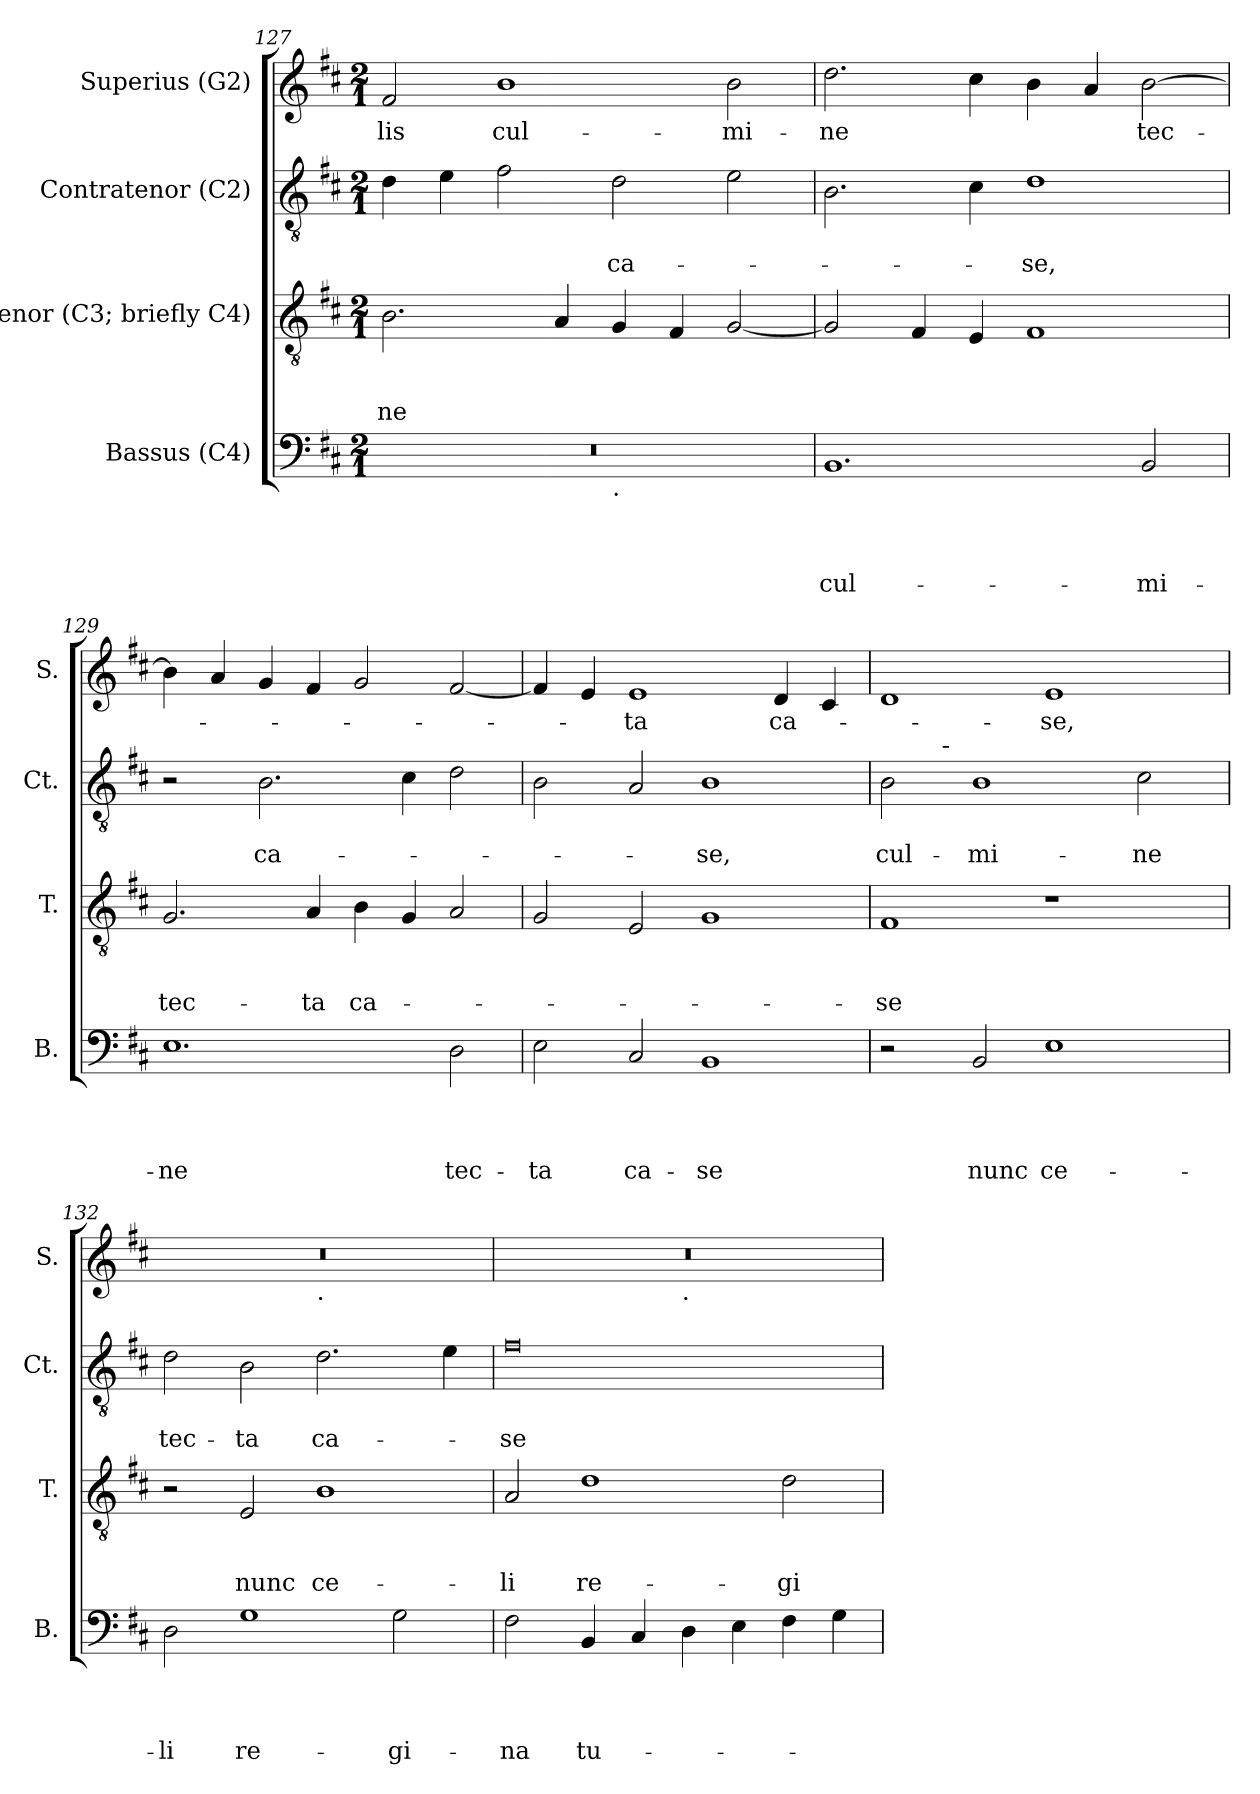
**kern	**text	**text	**text	**text	**kern	**text	**text	**text	**kern	**text	**text	**kern	**text
*part4	*part4	*part4	*part4	*part4	*part3	*part3	*part3	*part3	*part2	*part2	*part2	*part1	*part1
*staff4	*staff4	*staff4	*staff4	*staff4	*staff3	*staff3	*staff3	*staff3	*staff2	*staff2	*staff2	*staff1	*staff1
*I"Bassus (C4)	*	*	*	*	*I"Tenor (C3; briefly C4)	*	*	*	*I"Contratenor (C2)	*	*	*I"Superius (G2)	*
*I'B.	*	*	*	*	*I'T.	*	*	*	*I'Ct.	*	*	*I'S.	*
!!LO:LB:g=z
*clefF4	*	*	*	*	*clefGv2	*	*	*	*clefGv2	*	*	*clefG2	*
*k[f#c#]	*	*	*	*	*k[f#c#]	*	*	*	*k[f#c#]	*	*	*k[f#c#]	*
*D:	*	*	*	*	*D:	*	*	*	*D:	*	*	*D:	*
*M2/1	*	*	*	*	*M2/1	*	*	*	*M2/1	*	*	*M2/1	*
=127	=127	=127	=127	=127	=127	=127	=127	=127	=127	=127	=127	=127	=127
!	!	!	!	!	!	!	!	!LO:LY:b	!	!	!	!	!LO:LY:b
*^	*	*	*	*	*	*	*	*	*	*	*	*	*
0r	1ryy	.	.	.	.	2.B\	.	.	-ne	4d\	.	.	2f#/	-lis
.	.	.	.	.	.	.	.	.	.	4e\	.	.	.	.
!	!	!	!	!	!	!	!	!	!	!	!	!	!	!LO:LY:b
.	.	.	.	.	.	.	.	.	.	2f#\	.	.	1b	cul-
.	.	.	.	.	.	4A/	.	.	.	.	.	.	.	.
!	!LO:TX:b:t=.	!	!	!	!	!	!	!	!	!	!	!	!	!
!	!	!	!	!	!	!	!	!	!	!	!	!LO:LY:b	!	!
.	1ryy	.	.	.	.	4G/	.	.	.	2d\	.	ca-	.	.
.	.	.	.	.	.	4F#/	.	.	.	.	.	.	.	.
!	!	!	!	!	!	!	!	!	!	!	!	!	!	!LO:LY:b
.	.	.	.	.	.	[<2G/	.	.	.	2e\	.	.	2b\	-mi-
=128	=128	=128	=128	=128	=128	=128	=128	=128	=128	=128	=128	=128	=128	=128
!	!	!	!	!	!LO:LY:b	!	!	!	!	!	!	!	!	!LO:LY:b
*v	*v	*	*	*	*	*	*	*	*	*	*	*	*	*
1.BB	.	.	.	cul-	2G/]	.	.	.	2.B\	.	.	2.dd\	-ne
.	.	.	.	.	4F#/	.	.	.	.	.	.	.	.
.	.	.	.	.	4E/	.	.	.	4c#\	.	.	4cc#\	.
!	!	!	!	!	!	!	!	!	!	!	!LO:LY:b	!	!
.	.	.	.	.	1F#	.	.	.	1d	.	-se,	4b\	.
.	.	.	.	.	.	.	.	.	.	.	.	4a/	.
!	!	!	!	!LO:LY:b	!	!	!	!	!	!	!	!	!LO:LY:b
2BB/	.	.	.	-mi-	.	.	.	.	.	.	.	[>2b\	tec-
=129	=129	=129	=129	=129	=129	=129	=129	=129	=129	=129	=129	=129	=129
!	!	!	!	!LO:LY:b	!	!	!	!LO:LY:b	!	!	!	!	!
1.E	.	.	.	-ne	2.G/	.	.	tec-	2r	.	.	4b\]	.
.	.	.	.	.	.	.	.	.	.	.	.	4a/	.
!	!	!	!	!	!	!	!	!	!	!	!LO:LY:b	!	!
.	.	.	.	.	.	.	.	.	2.B\	.	ca-	4g/	.
!	!	!	!	!	!	!	!	!LO:LY:b	!	!	!	!	!
.	.	.	.	.	4A/	.	.	-ta	.	.	.	4f#/	.
!	!	!	!	!	!	!	!	!LO:LY:b	!	!	!	!	!
.	.	.	.	.	4B\	.	.	ca-	.	.	.	2g/	.
.	.	.	.	.	4G/	.	.	.	4c#\	.	.	.	.
!	!	!	!	!LO:LY:b	!	!	!	!	!	!	!	!	!
2D\	.	.	.	tec-	2A/	.	.	.	2d\	.	.	[<2f#/	.
=130	=130	=130	=130	=130	=130	=130	=130	=130	=130	=130	=130	=130	=130
!	!	!	!	!LO:LY:b	!	!	!	!	!	!	!	!	!
2E\	.	.	.	-ta	2G/	.	.	.	2B\	.	.	4f#/]	.
.	.	.	.	.	.	.	.	.	.	.	.	4e/	.
!	!	!	!	!LO:LY:b	!	!	!	!	!	!	!	!	!LO:LY:b
2C#/	.	.	.	ca-	2E/	.	.	.	2A/	.	.	1e	-ta
!	!	!	!	!LO:LY:b	!	!	!	!	!	!	!LO:LY:b	!	!
1BB	.	.	.	-se	1G	.	.	.	1B	.	-se,	.	.
!	!	!	!	!	!	!	!	!	!	!	!	!	!LO:LY:b
.	.	.	.	.	.	.	.	.	.	.	.	4d/	ca-
.	.	.	.	.	.	.	.	.	.	.	.	4c#/	.
!!LO:LB:g=z
=131	=131	=131	=131	=131	=131	=131	=131	=131	=131	=131	=131	=131	=131
!	!	!	!	!	!	!	!	!LO:LY:b	!	!	!LO:LY:b	!	!
*	*	*	*	*	*	*	*	*	*^	*	*	*	*
2r	.	.	.	.	1F#	.	.	-se	2B\	4.ryy	.	cul-	1d	.
!	!	!	!	!	!	!	!	!	!	!LO:TX:a:t=-	!	!	!	!
.	.	.	.	.	.	.	.	.	.	1ryy	.	.	.	.
!	!	!	!	!LO:LY:b	!	!	!	!	!	!	!	!LO:LY:b	!	!
2BB/	.	.	.	nunc	.	.	.	.	1B	.	.	-mi-	.	.
!	!	!	!	!LO:LY:b	!	!	!	!	!	!	!	!	!	!LO:LY:b
1E	.	.	.	ce-	1r	.	.	.	.	.	.	.	1e	-se,
.	.	.	.	.	.	.	.	.	.	2ryy	.	.	.	.
!	!	!	!	!	!	!	!	!	!	!	!	!LO:LY:b	!	!
.	.	.	.	.	.	.	.	.	2c#\	.	.	-ne	.	.
.	.	.	.	.	.	.	.	.	.	8ryy	.	.	.	.
=132	=132	=132	=132	=132	=132	=132	=132	=132	=132	=132	=132	=132	=132	=132
!	!	!	!	!LO:LY:b	!	!	!	!	!	!	!	!LO:LY:b	!	!
*	*	*	*	*	*	*	*	*	*v	*v	*	*	*^	*
2D\	.	.	.	-li	2r	.	.	.	2d\	.	tec-	0r	1ryy	.
!	!	!	!	!LO:LY:b	!	!	!	!LO:LY:b	!	!	!LO:LY:b	!	!	!
1G	.	.	.	re-	2E/	.	.	nunc	2B\	.	-ta	.	.	.
!	!	!	!	!	!	!	!	!	!	!	!	!	!LO:TX:b:t=.	!
!	!	!	!	!	!	!	!	!LO:LY:b	!	!	!LO:LY:b	!	!	!
.	.	.	.	.	1B	.	.	ce-	2.d\	.	ca-	.	1ryy	.
!	!	!	!	!LO:LY:b	!	!	!	!	!	!	!	!	!	!
2G\	.	.	.	-gi-	.	.	.	.	.	.	.	.	.	.
.	.	.	.	.	.	.	.	.	4e\	.	.	.	.	.
=133	=133	=133	=133	=133	=133	=133	=133	=133	=133	=133	=133	=133	=133	=133
!	!	!	!	!LO:LY:b	!	!	!	!LO:LY:b	!	!	!LO:LY:b:rj	!	!	!
2F#\	.	.	.	-na	2A/	.	.	-li	0f#	.	-se	0r	1ryy	.
!	!	!	!	!LO:LY:b	!	!	!	!LO:LY:b	!	!	!	!	!	!
4BB/	.	.	.	tu-	1d	.	.	re-	.	.	.	.	.	.
4C#/	.	.	.	.	.	.	.	.	.	.	.	.	.	.
!	!	!	!	!	!	!	!	!	!	!	!	!	!LO:TX:b:t=.	!
4D\	.	.	.	.	.	.	.	.	.	.	.	.	1ryy	.
4E\	.	.	.	.	.	.	.	.	.	.	.	.	.	.
!	!	!	!	!	!	!	!	!LO:LY:b	!	!	!	!	!	!
4F#\	.	.	.	.	2d\	.	.	-gi-	.	.	.	.	.	.
4G\	.	.	.	.	.	.	.	.	.	.	.	.	.	.
*	*	*	*	*	*	*	*	*	*	*	*	*v	*v	*
=	=	=	=	=	=	=	=	=	=	=	=	=	=
*-	*-	*-	*-	*-	*-	*-	*-	*-	*-	*-	*-	*-	*-
